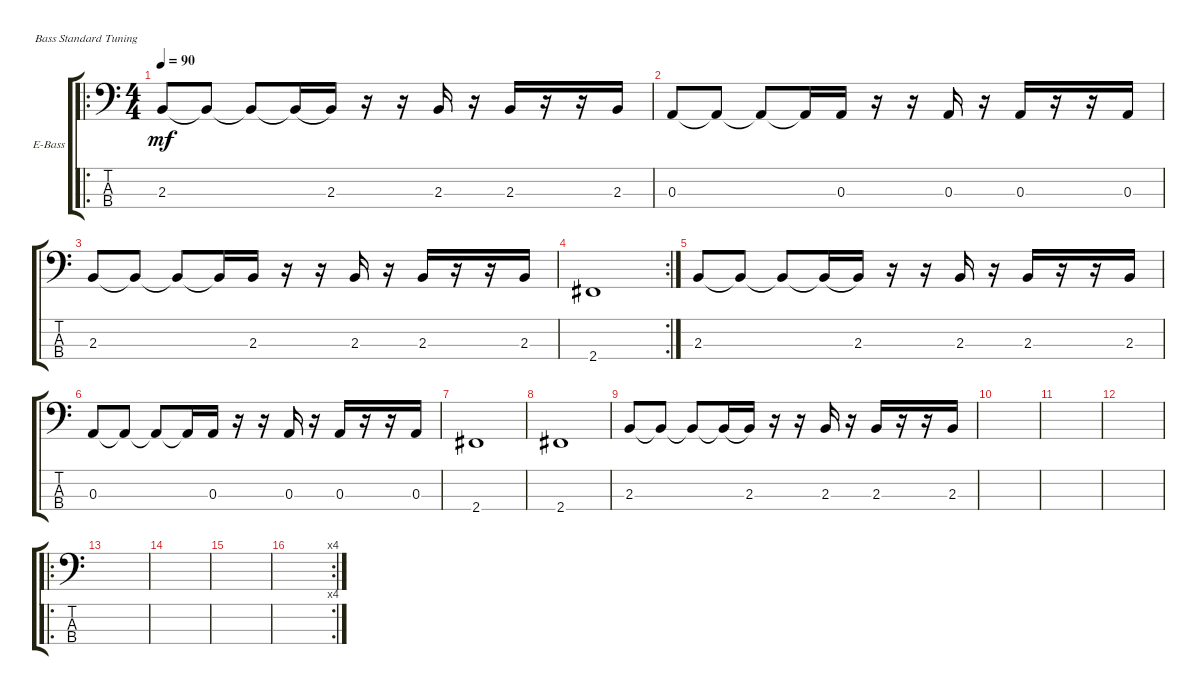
\defaultSystemsLayout 4
\bracketExtendMode groupsimilarinstruments
\firstSystemTrackNameOrientation horizontal
\otherSystemsTrackNameOrientation horizontal
\track ("Electric Bass" "E-Bass") {instrument electricbassfinger}
\staff {score tabs}
\tuning (G2 D2 A1 E1)
\ro
\ts (4 4)
\tempo 90
\clef f4
\scale
0.509881
\ks c
2.3.8{dy mf instrument electricbassfinger} 2.3{t}.8 2.3{t}.8 2.3{t}.16{legatoorigin} 2.3.16 r.16 r.16 2.3.16 r.16 2.3.16 r.16 r.16 2.3.16 |
\scale
0.245059 0.3.8 0.3{t}.8 0.3{t}.8 0.3{t}.16 0.3.16 r.16 r.16 0.3.16 r.16 0.3.16 r.16 r.16 0.3.16 |
\scale
0.245059 2.3.8 2.3{t}.8 2.3{t}.8 2.3{t}.16 2.3.16 r.16 r.16 2.3.16 r.16 2.3.16 r.16 r.16 2.3.16 |
\rc 2
\scale
0.354167 2.4.1 |
\scale
0.322917 2.3.8 2.3{t}.8 2.3{t}.8 2.3{t}.16{legatoorigin} 2.3.16 r.16 r.16 2.3.16 r.16 2.3.16 r.16 r.16 2.3.16 |
\scale
0.322917 0.3.8 0.3{t}.8 0.3{t}.8 0.3{t}.16 0.3.16 r.16 r.16 0.3.16 r.16 0.3.16 r.16 r.16 0.3.16 |
\scale
0.333333 2.4.1 |
\scale
0.333333 2.4.1 |
\scale
0.333333 2.3.8 2.3{t}.8 2.3{t}.8 2.3{t}.16{legatoorigin} 2.3.16 r.16 r.16 2.3.16 r.16 2.3.16 r.16 r.16 2.3.16 |
\scale
0.333333 |
\scale
0.333333 |
\scale
0.333333 |
\ro
\scale
0.373737 |
\scale
0.313131 |
\scale
0.313131 |
\rc 4
